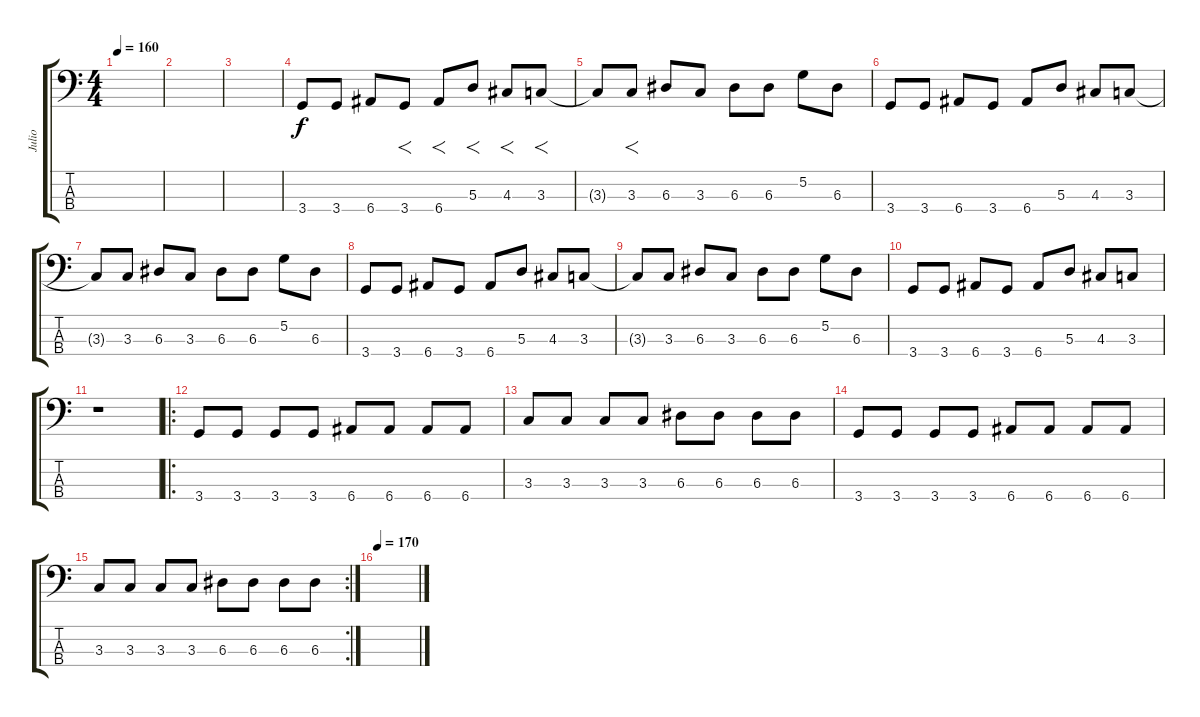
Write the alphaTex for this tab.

\track ("Julio" "Julio") {instrument electricbassfinger}
\staff {score tabs}
\tuning (G2 D2 A1 E1) {hide}
\ts (4 4)
\tempo 160
\clef f4
\ks c
|
|
|
3.4.8 3.4.8 6.4.8 3.4.8{f} 6.4.8{f} 5.3.8{f} 4.3.8{f} 3.3.8{f} |
3.3{t}.8 3.3.8{f} 6.3.8 3.3.8 6.3.8 6.3.8 5.2.8 6.3.8 |
3.4.8 3.4.8 6.4.8 3.4.8 6.4.8 5.3.8 4.3.8 3.3.8 |
3.3{t}.8 3.3.8 6.3.8 3.3.8 6.3.8 6.3.8 5.2.8 6.3.8 |
3.4.8 3.4.8 6.4.8 3.4.8 6.4.8 5.3.8 4.3.8 3.3.8 |
3.3{t}.8 3.3.8 6.3.8 3.3.8 6.3.8 6.3.8 5.2.8 6.3.8 |
3.4.8 3.4.8 6.4.8 3.4.8 6.4.8 5.3.8 4.3.8 3.3.8 |
r.1 |
\ro
3.4.8 3.4.8 3.4.8 3.4.8 6.4.8 6.4.8 6.4.8 6.4.8 |
3.3.8 3.3.8 3.3.8 3.3.8 6.3.8 6.3.8 6.3.8 6.3.8 |
3.4.8 3.4.8 3.4.8 3.4.8 6.4.8 6.4.8 6.4.8 6.4.8 |
\rc 2
3.3.8 3.3.8 3.3.8 3.3.8 6.3.8 6.3.8 6.3.8 6.3.8 |
\tempo 170
